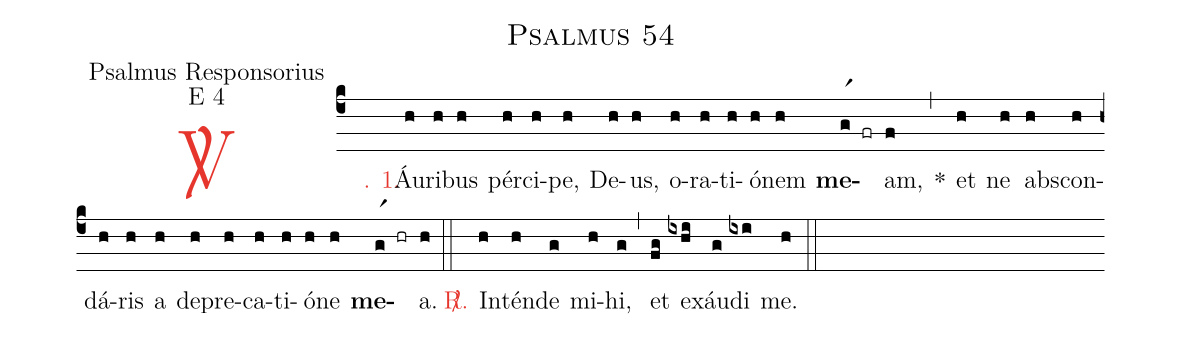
name: Psalmus 54;
office-part: Psalmus Responsorius;
mode: E 4;
%%
(c4)

<c><sp>V/</sp>. 1.</c>() Áu(h)ri(h)bus(h) pér(h)ci(h)pe,(h) De(h)us,(h) o(h)ra(h)ti(h)ó(h)nem(h) <b>me</b>(gr1 fr)am,(f) *(,) et(h) ne(h) ab(h)scon(h)dá(h)ris(h) a(h) de(h)pre(h)ca(h)ti(h)ó(h)ne(h) <b>me</b>(gr1 hr)a.(h)

(::)

<nlba><c><sp>R/</sp>.</c>() In</nlba>(h)tén(h)de(g) mi(h)hi,(g) (,) et(fg) ex(ixhi)áu(g)di(ixi) me.(h)

(::)
